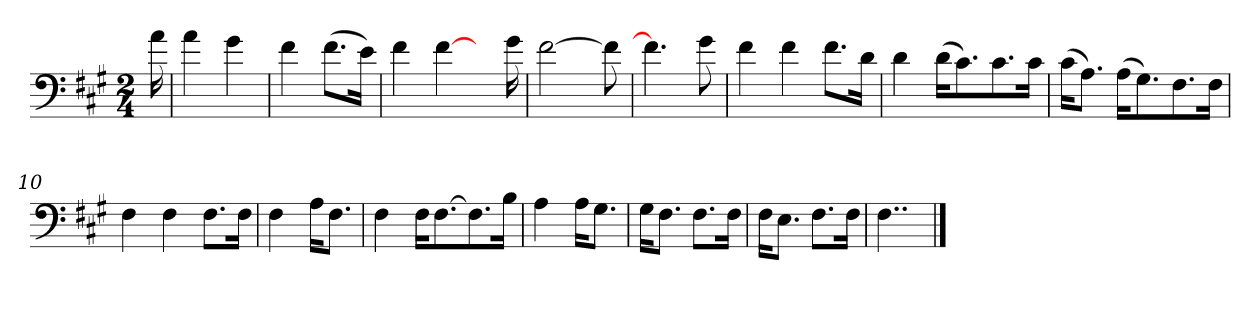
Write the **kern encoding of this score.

**kern
*part1
*staff1
*clefF4
*k[f#c#g#]
*A:
*M2/4
*MM88
=1
16a\
=2
4a\
4g#\
=3
4f#\
(>8.f#\L
16e\Jk)
=4
4f#\
[4f#\
8ryy
16g#\
=5
[2f#\
8f#\]
=6
4.f#\]
8g#\
=7
4f#\
4f#\
8.f#\L
16d\Jk
=8
4d\
(>16d\KL
8.c#\)
8.c#\
16c#\Jk
=9
(>16c#\KL
8.A\J)
(>16A\KL
8.G#\)
8.F#\
16F#\Jk
=10
4F#\
4F#\
8.F#\L
16F#\Jk
!!LO:LB:g=z
=11
4F#\
16A\KL
8.F#\J
=12
4F#\
16F#\KL
[8.F#\
8.F#\]
16B\Jk
=13
4A\
16A\KL
8.G#\J
=14
16G#\KL
8.F#\J
8.F#\L
16F#\Jk
=15
16F#\KL
8.E\J
8.F#\L
16F#\Jk
=16
4..F#\
==
*-
